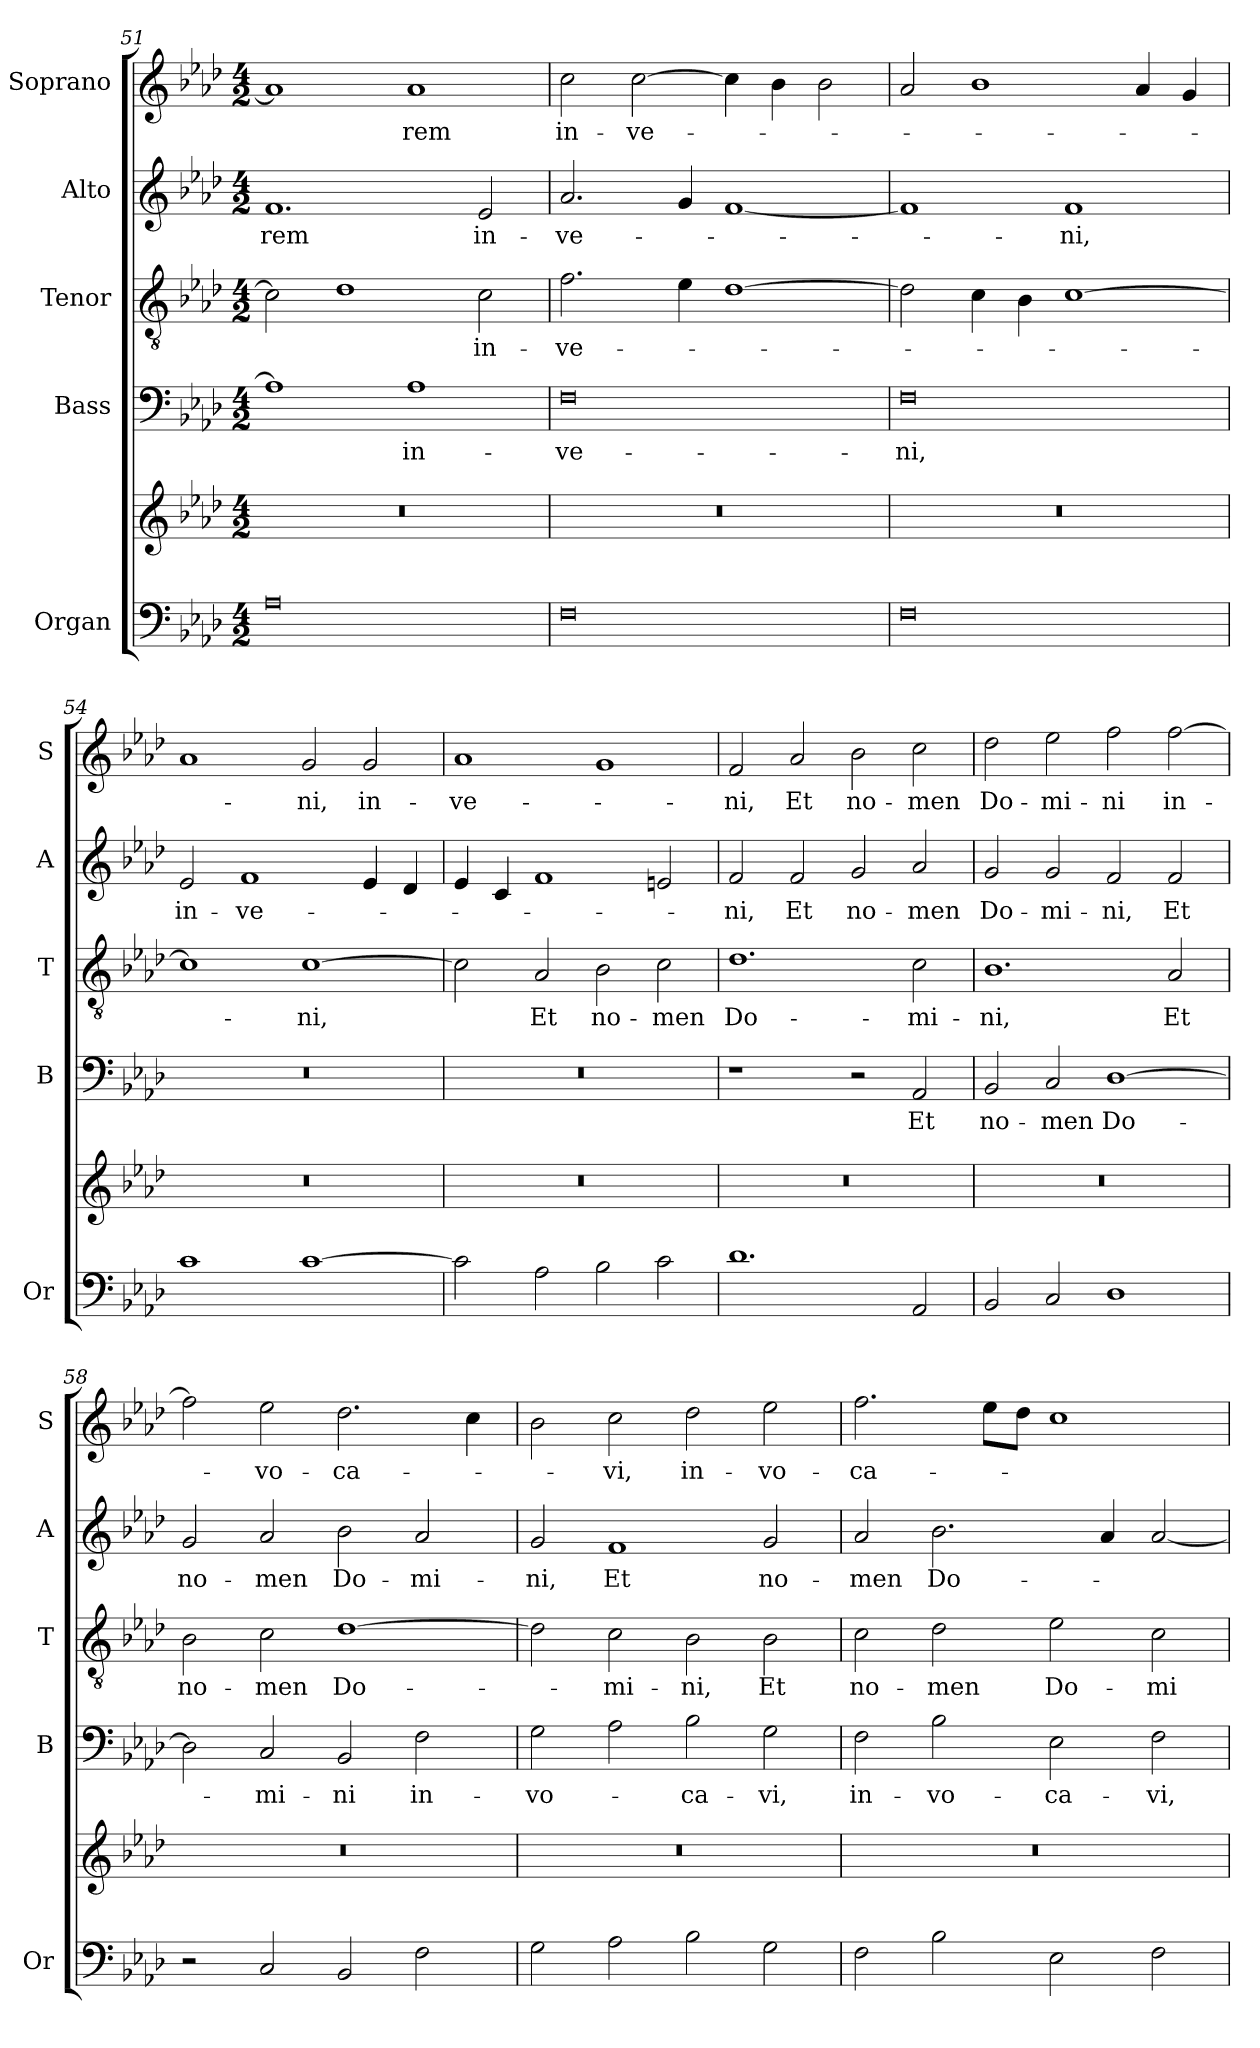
**kern	**kern	**kern	**text	**kern	**text	**kern	**text	**kern	**text
*part5	*part5	*part4	*part4	*part3	*part3	*part2	*part2	*part1	*part1
*staff6	*staff5	*staff4	*staff4	*staff3	*staff3	*staff2	*staff2	*staff1	*staff1
*I"Organ	*	*I"Bass	*	*I"Tenor	*	*I"Alto	*	*I"Soprano	*
*I'Or	*	*I'B	*	*I'T	*	*I'A	*	*I'S	*
*clefF4	*clefG2	*clefF4	*	*clefGv2	*	*clefG2	*	*clefG2	*
*k[b-e-a-d-]	*k[b-e-a-d-]	*k[b-e-a-d-]	*	*k[b-e-a-d-]	*	*k[b-e-a-d-]	*	*k[b-e-a-d-]	*
*A-:	*A-:	*A-:	*	*A-:	*	*A-:	*	*A-:	*
*M4/2	*M4/2	*M4/2	*	*M4/2	*	*M4/2	*	*M4/2	*
=51	=51	=51	=51	=51	=51	=51	=51	=51	=51
!	!	!	!	!	!	!	!LO:LY:b	!	!
0A-	0r	1A-]	.	2c\]	.	1.f	-rem	1a-]	.
.	.	.	.	1d-	.	.	.	.	.
!	!	!	!LO:LY:b	!	!	!	!	!	!LO:LY:b
.	.	1A-	in-	.	.	.	.	1a-	-rem
!	!	!	!	!	!LO:LY:b	!	!LO:LY:b	!	!
.	.	.	.	2c\	in-	2e-/	in-	.	.
!!LO:PB:g=z
=52	=52	=52	=52	=52	=52	=52	=52	=52	=52
!	!	!	!LO:LY:b	!	!LO:LY:b	!	!LO:LY:b	!	!LO:LY:b
0F	0r	0F	-ve-	2.f\	-ve-	2.a-/	-ve-	2cc\	in-
!	!	!	!	!	!	!	!	!	!LO:LY:b
.	.	.	.	.	.	.	.	[2cc\	-ve-
.	.	.	.	4e-\	.	4g/	.	.	.
.	.	.	.	[1d-	.	[1f	.	4cc\]	.
.	.	.	.	.	.	.	.	4b-\	.
.	.	.	.	.	.	.	.	2b-\	.
=53	=53	=53	=53	=53	=53	=53	=53	=53	=53
!	!	!	!LO:LY:b	!	!	!	!	!	!
0F	0r	0F	-ni,	2d-\]	.	1f]	.	2a-/	.
.	.	.	.	4c\	.	.	.	1b-	.
.	.	.	.	4B-\	.	.	.	.	.
!	!	!	!	!	!	!	!LO:LY:b	!	!
.	.	.	.	[1c	.	1f	-ni,	.	.
.	.	.	.	.	.	.	.	4a-/	.
.	.	.	.	.	.	.	.	4g/	.
=54	=54	=54	=54	=54	=54	=54	=54	=54	=54
!	!	!	!	!	!	!	!LO:LY:b	!	!
1c	0r	0r	.	1c]	.	2e-/	in-	1a-	.
!	!	!	!	!	!	!	!LO:LY:b	!	!
.	.	.	.	.	.	1f	-ve-	.	.
!	!	!	!	!	!LO:LY:b	!	!	!	!LO:LY:b
[1c	.	.	.	[1c	-ni,	.	.	2g/	-ni,
!	!	!	!	!	!	!	!	!	!LO:LY:b
.	.	.	.	.	.	4e-/	.	2g/	in-
.	.	.	.	.	.	4d-/	.	.	.
=55	=55	=55	=55	=55	=55	=55	=55	=55	=55
!	!	!	!	!	!	!	!	!	!LO:LY:b
2c\]	0r	0r	.	2c\]	.	4e-/	.	1a-	-ve-
.	.	.	.	.	.	4c/	.	.	.
!	!	!	!	!	!LO:LY:b	!	!	!	!
2A-\	.	.	.	2A-/	Et	1f	.	.	.
!	!	!	!	!	!LO:LY:b	!	!	!	!
2B-\	.	.	.	2B-\	no-	.	.	1g	.
!	!	!	!	!	!LO:LY:b	!	!	!	!
2c\	.	.	.	2c\	-men	2en/	.	.	.
=56	=56	=56	=56	=56	=56	=56	=56	=56	=56
!	!	!	!	!	!LO:LY:b	!	!LO:LY:b	!	!LO:LY:b
1.d-	0r	1r	.	1.d-	Do-	2f/	-ni,	2f/	-ni,
!	!	!	!	!	!	!	!LO:LY:b	!	!LO:LY:b
.	.	.	.	.	.	2f/	Et	2a-/	Et
!	!	!	!	!	!	!	!LO:LY:b	!	!LO:LY:b
.	.	2r	.	.	.	2g/	no-	2b-\	no-
!	!	!	!LO:LY:b	!	!LO:LY:b	!	!LO:LY:b	!	!LO:LY:b
2AA-/	.	2AA-/	Et	2c\	-mi-	2a-/	-men	2cc\	-men
!!LO:PB:g=z
=57	=57	=57	=57	=57	=57	=57	=57	=57	=57
!	!	!	!LO:LY:b	!	!LO:LY:b	!	!LO:LY:b	!	!LO:LY:b
2BB-/	0r	2BB-/	no-	1.B-	-ni,	2g/	Do-	2dd-\	Do-
!	!	!	!LO:LY:b	!	!	!	!LO:LY:b	!	!LO:LY:b
2C/	.	2C/	-men	.	.	2g/	-mi-	2ee-\	-mi-
!	!	!	!LO:LY:b	!	!	!	!LO:LY:b	!	!LO:LY:b
1D-	.	[1D-	Do-	.	.	2f/	-ni,	2ff\	-ni
!	!	!	!	!	!LO:LY:b	!	!LO:LY:b	!	!LO:LY:b
.	.	.	.	2A-/	Et	2f/	Et	[2ff\	in-
=58	=58	=58	=58	=58	=58	=58	=58	=58	=58
!	!	!	!	!	!LO:LY:b	!	!LO:LY:b	!	!
2r	0r	2D-\]	.	2B-\	no-	2g/	no-	2ff\]	.
!	!	!	!LO:LY:b	!	!LO:LY:b	!	!LO:LY:b	!	!LO:LY:b
2C/	.	2C/	-mi-	2c\	-men	2a-/	-men	2ee-\	-vo-
!	!	!	!LO:LY:b	!	!LO:LY:b	!	!LO:LY:b	!	!LO:LY:b
2BB-/	.	2BB-/	-ni	[1d-	Do-	2b-\	Do-	2.dd-\	-ca-
!	!	!	!LO:LY:b	!	!	!	!LO:LY:b	!	!
2F\	.	2F\	in-	.	.	2a-/	-mi-	.	.
.	.	.	.	.	.	.	.	4cc\	.
=59	=59	=59	=59	=59	=59	=59	=59	=59	=59
!	!	!	!LO:LY:b	!	!	!	!LO:LY:b	!	!
2G\	0r	2G\	-vo-	2d-\]	.	2g/	-ni,	2b-\	.
!	!	!	!	!	!LO:LY:b	!	!LO:LY:b	!	!LO:LY:b
2A-\	.	2A-\	.	2c\	-mi-	1f	Et	2cc\	-vi,
!	!	!	!LO:LY:b	!	!LO:LY:b	!	!	!	!LO:LY:b
2B-\	.	2B-\	-ca-	2B-\	-ni,	.	.	2dd-\	in-
!	!	!	!LO:LY:b	!	!LO:LY:b	!	!LO:LY:b	!	!LO:LY:b
2G\	.	2G\	-vi,	2B-\	Et	2g/	no-	2ee-\	-vo-
=60	=60	=60	=60	=60	=60	=60	=60	=60	=60
!	!	!	!LO:LY:b	!	!LO:LY:b	!	!LO:LY:b	!	!LO:LY:b
2F\	0r	2F\	in-	2c\	no-	2a-/	-men	2.ff\	-ca-
!	!	!	!LO:LY:b	!	!LO:LY:b	!	!LO:LY:b	!	!
2B-\	.	2B-\	-vo-	2d-\	-men	2.b-\	Do-	.	.
.	.	.	.	.	.	.	.	8ee-\L	.
.	.	.	.	.	.	.	.	8dd-\J	.
!	!	!	!LO:LY:b	!	!LO:LY:b	!	!	!	!
2E-\	.	2E-\	-ca-	2e-\	Do-	.	.	1cc	.
.	.	.	.	.	.	4a-/	.	.	.
!	!	!	!LO:LY:b	!	!LO:LY:b	!	!	!	!
2F\	.	2F\	-vi,	2c\	-mi-	[2a-/	.	.	.
=	=	=	=	=	=	=	=	=	=
*-	*-	*-	*-	*-	*-	*-	*-	*-	*-
